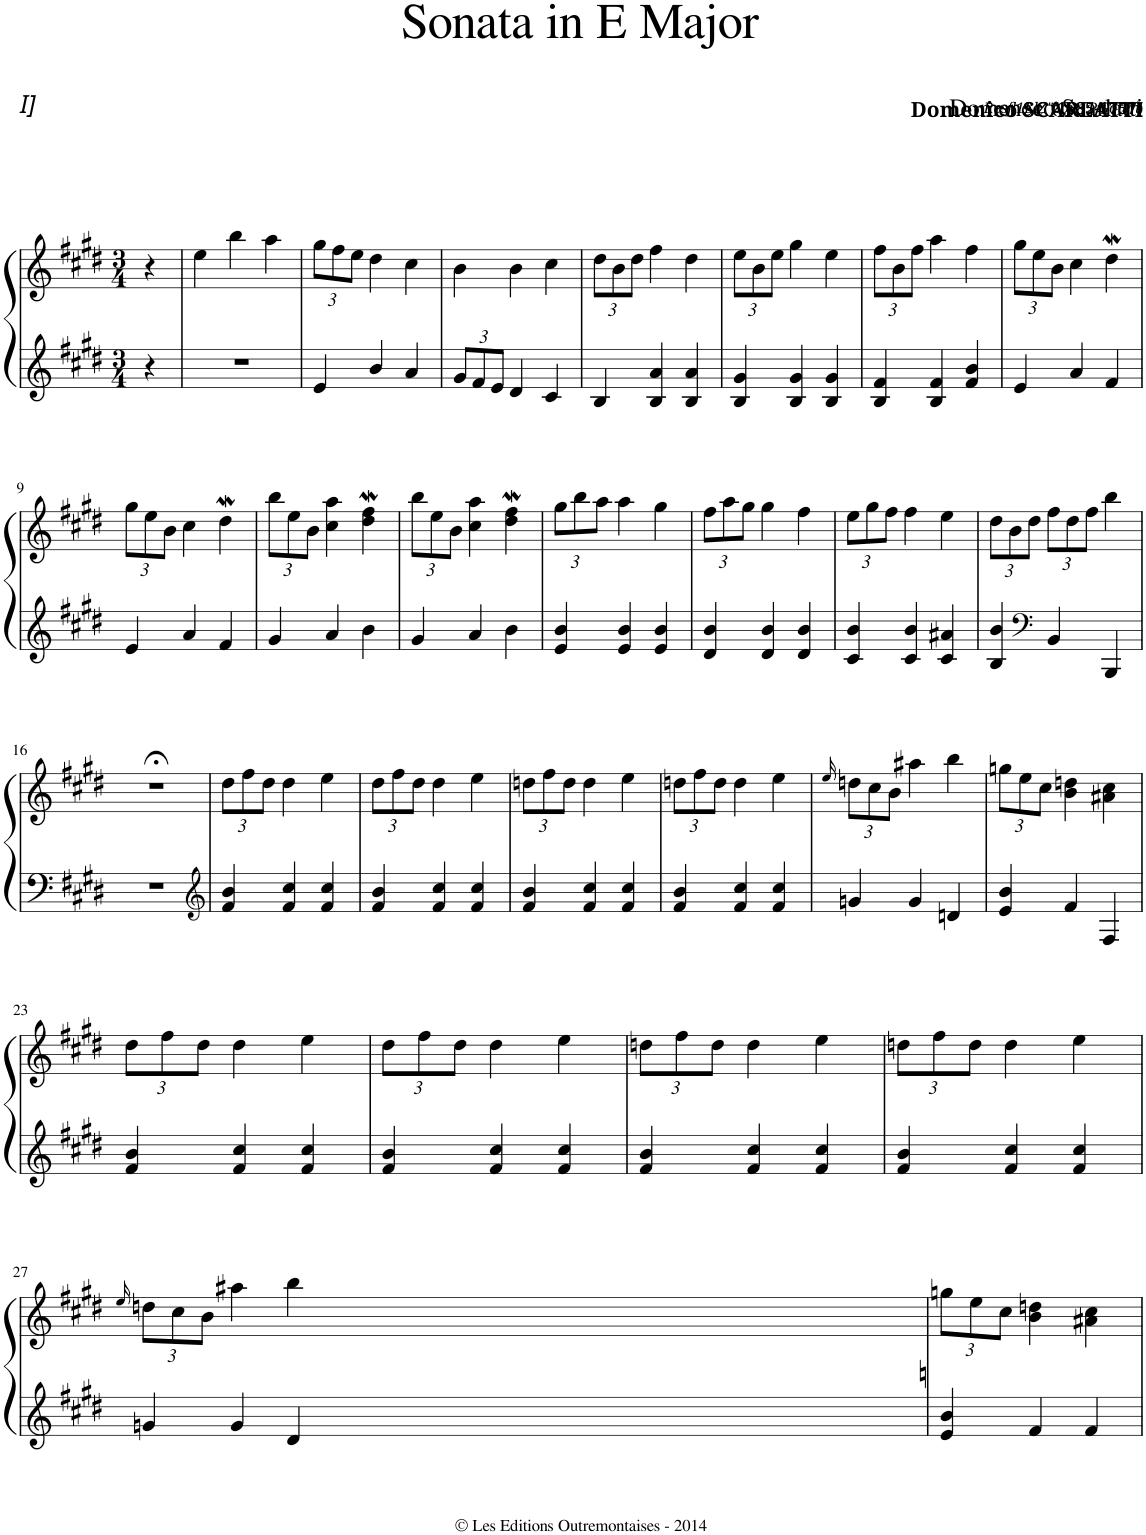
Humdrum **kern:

**kern	**kern
*part1	*part1
*staff2	*staff1
*clefG2	*clefG2
*k[f#c#g#d#]	*k[f#c#g#d#]
*M3/4	*M3/4
=1	=1
4r	4r
=2	=2
2.r	4ee\
.	4bb\
.	4aa\
=3	=3
*	*Xbrackettup
4e/	12gg#\L
.	12ff#\
.	12ee\J
4b/	4dd#\
4a/	4cc#\
=4	=4
*Xbrackettup	*
12g#/L	4b\
12f#/	.
12e/J	.
4d#/	4b\
4c#/	4cc#\
=5	=5
4B/	12dd#\L
.	12b\
.	12dd#\J
4B/ 4a/	4ff#\
4B/ 4a/	4dd#\
=6	=6
4B/ 4g#/	12ee\L
.	12b\
.	12ee\J
4B/ 4g#/	4gg#\
4B/ 4g#/	4ee\
=7	=7
4B/ 4f#/	12ff#\L
.	12b\
.	12ff#\J
4B/ 4f#/	4aa\
4f#/ 4b/	4ff#\
=8	=8
4e/	12gg#\L
.	12ee\
.	12b\J
4a/	4cc#\
4f#/	4dd#W\
!!LO:LB:g=z
=9	=9
4e/	12gg#\L
.	12ee\
.	12b\J
4a/	4cc#\
4f#/	4dd#W\
=10	=10
4g#/	12bb\L
.	12ee\
.	12b\J
4a/	4cc#\ 4aa\
4b\	4dd#\m 4ff#\m
=11	=11
4g#/	12bb\L
.	12ee\
.	12b\J
4a/	4cc#\ 4aa\
4b\	4dd#\m 4ff#\m
=12	=12
4e/ 4b/	12gg#\L
.	12bb\
.	12aa\J
4e/ 4b/	4aa\
4e/ 4b/	4gg#\
=13	=13
4d#/ 4b/	12ff#\L
.	12aa\
.	12gg#\J
4d#/ 4b/	4gg#\
4d#/ 4b/	4ff#\
=14	=14
4c#/ 4b/	12ee\L
.	12gg#\
.	12ff#\J
4c#/ 4b/	4ff#\
4c#/ 4a#X/	4ee\
=15	=15
4B/ 4b/	12dd#\L
.	12b\
.	12dd#\J
*clefF4	*
4BB/	12ff#\L
.	12dd#\
.	12ff#\J
4BBB/	4bb\
!!LO:LB:g=z
=16	=16
2.r	2.r;<
=17	=17
*clefG2	*
4f#/ 4b/	12dd#\L
.	12ff#\
.	12dd#\J
4f#/ 4cc#/	4dd#\
4f#/ 4cc#/	4ee\
=18	=18
4f#/ 4b/	12dd#\L
.	12ff#\
.	12dd#\J
4f#/ 4cc#/	4dd#\
4f#/ 4cc#/	4ee\
=19	=19
4f#/ 4b/	12ddn\L
.	12ff#\
.	12dd\J
4f#/ 4cc#/	4dd\
4f#/ 4cc#/	4ee\
=20	=20
4f#/ 4b/	12ddn\L
.	12ff#\
.	12dd\J
4f#/ 4cc#/	4dd\
4f#/ 4cc#/	4ee\
=21	=21
.	16qee/
4gn/	12ddn\L
.	12cc#\
.	12b\J
4g/	4aa#X\
4dn/	4bb\
=22	=22
4e/ 4b/	12ggn\L
.	12ee\
.	12cc#\J
4f#/	4b\ 4ddn\
4F#/	4a#X\ 4cc#\
!!LO:LB:g=z
=23	=23
4f#/ 4b/	12dd#\L
.	12ff#\
.	12dd#\J
4f#/ 4cc#/	4dd#\
4f#/ 4cc#/	4ee\
=24	=24
4f#/ 4b/	12dd#\L
.	12ff#\
.	12dd#\J
4f#/ 4cc#/	4dd#\
4f#/ 4cc#/	4ee\
=25	=25
4f#/ 4b/	12ddn\L
.	12ff#\
.	12dd\J
4f#/ 4cc#/	4dd\
4f#/ 4cc#/	4ee\
=26	=26
4f#/ 4b/	12ddn\L
.	12ff#\
.	12dd\J
4f#/ 4cc#/	4dd\
4f#/ 4cc#/	4ee\
!!LO:LB:g=z
=27	=27
.	16qee/
4gn/	12ddn\L
.	12cc#\
.	12b\J
4g/	4aa#X\
4dn/	4bb\
=28	=28
4e/ 4b/	12ggn\L
.	12ee\
.	12cc#\J
4f#/	4b\ 4ddn\
4f#/	4a#X\ 4cc#\
=	=
*-	*-
